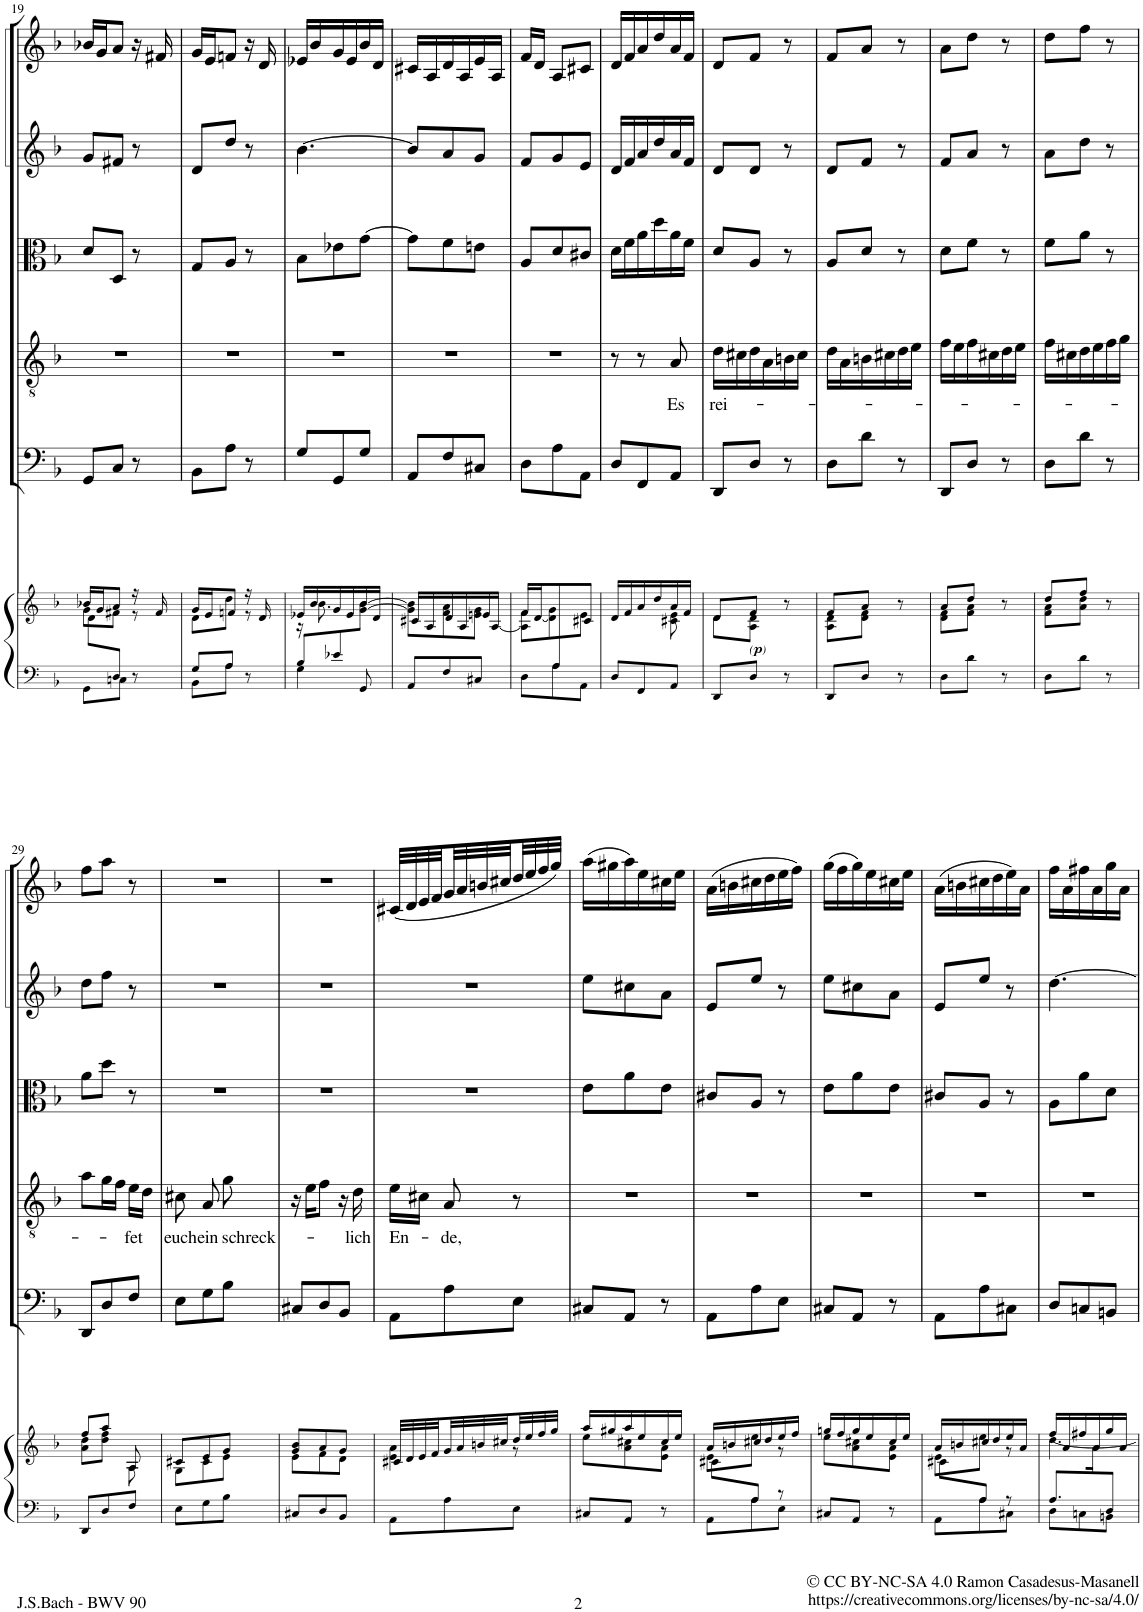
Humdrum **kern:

**kern	**kern	**dynam	**kern	**kern	**text	**kern	**kern	**kern
*part6	*part6	*part6	*part5	*part4	*part4	*part3	*part2	*part1
*staff7	*staff6	*staff6/7	*staff5	*staff4	*staff4	*staff3	*staff2	*staff1
*I"Piano reduction	*	*	*I"Continuo	*I"Tenore	*	*I"Viola	*I"Violino II	*I"Violino I
*I'Pno	*	*	*	*	*	*I'Vla	*I'Vln	*I'Vln
!!LO:PB:g=z
*clefF4	*clefG2	*	*clefF4	*clefGv2	*	*clefC3	*clefG2	*clefG2
*k[b-]	*k[b-]	*	*k[b-]	*k[b-]	*	*k[b-]	*k[b-]	*k[b-]
*M3/8	*M3/8	*	*M3/8	*M3/8	*	*M3/8	*M3/8	*M3/8
=19	=19	=19	=19	=19	=19	=19	=19	=19
*^	*^	*	*	*	*	*	*	*
*	*	*	*^	*	*	*	*	*	*	*
8ryy	8GG\L	16b-X/LL	8g\L	8d\L	.	8GG/L	4.r	.	8d/L	8g/L	16b-X/LL
.	.	16g/J	.	.	.	.	.	.	.	.	16g/J
8D/J	8Cn\J	8a/J	8f#X\J	4ryy	.	8C/J	.	.	8D/J	8f#X/J	8a/J
8r	8ryy	16r	8r	.	.	8r	.	.	8r	8r	16r
.	.	16f#/	.	.	.	.	.	.	.	.	16f#X/
*	*	*	*v	*v	*	*	*	*	*	*	*
=20	=20	=20	=20	=20	=20	=20	=20	=20	=20	=20
8G/L	8BB-\L	16g/LL	8d\L	.	8BB-\L	4.r	.	8G/L	8d/L	16g/LL
.	.	16e/J	.	.	.	.	.	.	.	16e/J
8A/J	8A\J	8fn/J	8dd\J	.	8A\J	.	.	8A/J	8dd/J	8fn/J
8r	8ryy	16r	8r	.	8r	.	.	8r	8r	16r
.	.	16d/	.	.	.	.	.	.	.	16d/
=21	=21	=21	=21	=21	=21	=21	=21	=21	=21	=21
*	*	*	*^	*	*	*	*	*	*	*
8B-/L	4G\	16e-X/LL	16r	4ryy	.	8G/L	4.r	.	8B-\L	[4.b-\	16e-X/LL
.	.	16b-/	8.b-\	.	.	.	.	.	.	.	16b-/
8e-X/	.	16g/	.	.	.	8GG/	.	.	8e-X\	.	16g/
.	.	16e-/	.	.	.	.	.	.	.	.	16e-/
8ryy	8GG/	16b-/	8ryy	[>8g\ [>8b-\J	.	8G/J	.	.	[8g\J	.	16b-/
.	.	16d/JJ	.	.	.	.	.	.	.	.	16d/JJ
*v	*v	*	*	*	*	*	*	*	*	*	*
*	*	*v	*v	*	*	*	*	*	*	*
=22	=22	=22	=22	=22	=22	=22	=22	=22	=22
8AA/L	16c#X/LL	8g\] 8b-\]L	.	8AA/L	4.r	.	8g\L]	8b-/L]	16c#X/LL
.	16A/	.	.	.	.	.	.	.	16A/
8F/	16d/	8f\ 8a\	.	8F/	.	.	8f\	8a/	16d/
.	16A/	.	.	.	.	.	.	.	16A/
8C#X/J	16e/	8en\ 8g\J	.	8C#X/J	.	.	8en\J	8g/J	16e/
.	[<16A/JJ	.	.	.	.	.	.	.	16A/JJ
=23	=23	=23	=23	=23	=23	=23	=23	=23	=23
*^	*	*	*	*	*	*	*	*	*
8ryy	8D\L	16f/LL	8A\] 8f\L	.	8D\L	4.r	.	8A/L	8f/L	16f/LL
.	.	[<16d/J	.	.	.	.	.	.	.	16d/JJ
8A/	8A\	8ryy	8d\] 8g\	.	8A\	.	.	8d/	8g/	8A/L
8ryy	8AA\J	8c#X/J	8e\J	.	8AA\J	.	.	8c#X/J	8e/J	8c#X/J
*v	*v	*	*	*	*	*	*	*	*	*
=24	=24	=24	=24	=24	=24	=24	=24	=24	=24
8D/L	16d/LL	4ryy	.	8D/L	8r	.	16d\LL	16d/LL	16d/LL
.	16f/	.	.	.	.	.	16f\	16f/	16f/
8FF/	16a/	.	.	8FF/	8r	.	16a\	16a/	16a/
.	16dd/	.	.	.	.	.	16dd\	16dd/	16dd/
!	!	!	!	!	!	!LO:LY:b	!	!	!
8AA/J	16a/	8c#X\ 8e\	.	8AA/J	8A/	Es	16a\	16a/	16a/
.	16f/JJ	.	.	.	.	.	16f\JJ	16f/JJ	16f/JJ
=25	=25	=25	=25	=25	=25	=25	=25	=25	=25
!	!	!	!	!	!	!LO:LY:b	!	!	!
8DD/L	8d/L	8d\L	.	8DD/L	16d\LL	rei	8d/L	8d/L	8d/L
.	.	.	.	.	16c#X\	.	.	.	.
!	!	!	!LO:DY:b	!	!	!	!	!	!
!	!	!	!LO:DY:n=1:b	!	!	!	!	!	!
!	!	!	!LO:DY:n=2:b	!	!	!	!	!	!
8D/J	8f/J	8A\ 8d\J	other-dynamics p other-dynamics	8D/J	16d\	.	8A/J	8d/J	8f/J
.	.	.	.	.	16A\	.	.	.	.
8r	8r	8ryy	.	8r	16Bn\	.	8r	8r	8r
.	.	.	.	.	16c#\JJ	.	.	.	.
=26	=26	=26	=26	=26	=26	=26	=26	=26	=26
8DD/L	8f/L	8A\ 8d\L	.	8D\L	16d\LL	.	8A/L	8d/L	8f/L
.	.	.	.	.	16A\	.	.	.	.
8D/J	8a/J	8d\ 8f\J	.	8d\J	16Bn\	.	8d/J	8f/J	8a/J
.	.	.	.	.	16c#X\	.	.	.	.
8r	8r	8ryy	.	8r	16d\	.	8r	8r	8r
.	.	.	.	.	16e\JJ	.	.	.	.
=27	=27	=27	=27	=27	=27	=27	=27	=27	=27
8D\L	8a/L	8d\ 8f\L	.	8DD/L	16f\LL	.	8d\L	8f/L	8a\L
.	.	.	.	.	16e\	.	.	.	.
8d\J	8dd/J	8f\ 8a\J	.	8D/J	16f\	.	8f\J	8a/J	8dd\J
.	.	.	.	.	16c#X\	.	.	.	.
8r	8r	8ryy	.	8r	16d\	.	8r	8r	8r
.	.	.	.	.	16e\JJ	.	.	.	.
=28	=28	=28	=28	=28	=28	=28	=28	=28	=28
8D\L	8dd/L	8f\ 8a\L	.	8D\L	16f\LL	.	8f\L	8a\L	8dd\L
.	.	.	.	.	16c#X\	.	.	.	.
8d\J	8ff/J	8a\ 8dd\J	.	8d\J	16d\	.	8a\J	8dd\J	8ff\J
.	.	.	.	.	16e\	.	.	.	.
8r	8r	8ryy	.	8r	16f\	.	8r	8r	8r
.	.	.	.	.	16g\JJ	.	.	.	.
!!LO:LB:g=z
=29	=29	=29	=29	=29	=29	=29	=29	=29	=29
8DD/L	8ff/L	8a\ 8dd\L	.	8DD/L	8a\L	.	8a\L	8dd\L	8ff\L
8D/	8aa/J	8dd\ 8ff\J	.	8D/	16g\L	.	8dd\J	8ff\J	8aa\J
.	.	.	.	.	16f\JJ	.	.	.	.
!	!	!	!	!	!	!LO:LY:b	!	!	!
8F/J	8A/	8A\	.	8F/J	16e\LL	fet	8r	8r	8r
.	.	.	.	.	16d\JJ	.	.	.	.
=30	=30	=30	=30	=30	=30	=30	=30	=30	=30
!	!	!	!	!	!	!LO:LY:b	!	!	!
8E\L	8c#X/L	8G\L	.	8E\L	8c#X\	euch	4.r	4.r	4.r
!	!	!	!	!	!	!LO:LY:b	!	!	!
8G\	8e/	8c#\	.	8G\	8A/	ein	.	.	.
!	!	!	!	!	!	!LO:LY:b	!	!	!
8B-\J	8g/J	8e\J	.	8B-\J	8g\	schreck-	.	.	.
=31	=31	=31	=31	=31	=31	=31	=31	=31	=31
8C#X/L	8g/ 8b-/L	8e\L	.	8C#X/L	16r	.	4.r	4.r	4.r
.	.	.	.	.	16e\KL	.	.	.	.
8D/	8a/	8f\	.	8D/	8f\J	.	.	.	.
8BB-/J	8g/J	8d\J	.	8BB-/J	16r	.	.	.	.
!	!	!	!	!	!	!LO:LY:b	!	!	!
.	.	.	.	.	16d\	-lich	.	.	.
=32	=32	=32	=32	=32	=32	=32	=32	=32	=32
!	!	!	!	!	!	!LO:LY:b	!	!	!
8AA\L	32c#X/LLL	4e\ 4a\	.	8AA\L	16e\LL	En-	4.r	4.r	(32c#X/LLL
.	32d/	.	.	.	.	.	.	.	32d/
.	32e/	.	.	.	16c#X\JJ	.	.	.	32e/
.	32f/	.	.	.	.	.	.	.	32f/
!	!	!	!	!	!	!LO:LY:b	!	!	!
8A\	32g/	.	.	8A\	8A/	-de,	.	.	32g/
.	32a/	.	.	.	.	.	.	.	32a/
.	32bn/	.	.	.	.	.	.	.	32bn/
.	32cc#X/	.	.	.	.	.	.	.	32cc#X/
8E\J	32dd/	8r	.	8E\J	8r	.	.	.	32dd/
.	32ee/	.	.	.	.	.	.	.	32ee/
.	32ff/	.	.	.	.	.	.	.	32ff/
.	32gg/JJJ	.	.	.	.	.	.	.	32gg/JJJ)
=33	=33	=33	=33	=33	=33	=33	=33	=33	=33
8C#X/L	16aa/LL	8ee\L	.	8C#X/L	4.r	.	8e\L	8ee\L	(16aa\LL
.	16gg#X/	.	.	.	.	.	.	.	16gg#X\
8AA/J	16aa/	8a\ 8cc#X\	.	8AA/J	.	.	8a\	8cc#X\	16aa\)
.	16ee/	.	.	.	.	.	.	.	16ee\
8r	16cc#/	8e\ 8a\J	.	8r	.	.	8e\J	8a\J	16cc#X\
.	16ee/JJ	.	.	.	.	.	.	.	16ee\JJ
=34	=34	=34	=34	=34	=34	=34	=34	=34	=34
*^	*	*^	*	*	*	*	*	*	*
8ryy	8AA\L	16a/LL	8e\L	8c#X\L	.	8AA\L	4.r	.	8c#X/L	8e/L	(16a\LL
.	.	16bn/	.	.	.	.	.	.	.	.	16bn\
8A/J	8A\	16cc#X/	8ee\J	4ryy	.	8A\	.	.	8A/J	8ee/J	16cc#X\
.	.	16dd/	.	.	.	.	.	.	.	.	16dd\
8r	8E\J	16ee/	8r	.	.	8E\J	.	.	8r	8r	16ee\
.	.	16ff/JJ	.	.	.	.	.	.	.	.	16ff\JJ)
*v	*v	*	*	*	*	*	*	*	*	*	*
*	*	*v	*v	*	*	*	*	*	*	*
=35	=35	=35	=35	=35	=35	=35	=35	=35	=35
8C#X/L	16ggn/LL	8ee\L	.	8C#X/L	4.r	.	8e\L	8ee\L	(16gg\LL
.	16ff/	.	.	.	.	.	.	.	16ff\
8AA/J	16gg/	8a\ 8cc#X\	.	8AA/J	.	.	8a\	8cc#X\	16gg\)
.	16ee/	.	.	.	.	.	.	.	16ee\
8r	16cc#/	8e\ 8a\J	.	8r	.	.	8e\J	8a\J	16cc#X\
.	16ee/JJ	.	.	.	.	.	.	.	16ee\JJ
=36	=36	=36	=36	=36	=36	=36	=36	=36	=36
*^	*	*^	*	*	*	*	*	*	*
8ryy	8AA\L	16a/LL	8e\L	8c#X\L	.	8AA\L	4.r	.	8c#X/L	8e/L	(16a\LL
.	.	16bn/	.	.	.	.	.	.	.	.	16bn\
8A/J	8A\	16cc#X/	8ee\J	4ryy	.	8A\	.	.	8A/J	8ee/J	16cc#X\
.	.	16dd/	.	.	.	.	.	.	.	.	16dd\
8r	8C#X\J	16ee/	8r	.	.	8C#X\J	.	.	8r	8r	16ee\)
.	.	16a/JJ	.	.	.	.	.	.	.	.	16a\JJ
=37	=37	=37	=37	=37	=37	=37	=37	=37	=37	=37	=37
8.A/L	8D\L	16ff/LL	[4.dd\	8.ryy	.	8D/L	4.r	.	8A\L	[4.dd\	16ff\LL
.	.	16a/	.	.	.	.	.	.	.	.	16a\
.	8Cn\	16ff#X/	.	.	.	8Cn/	.	.	8a\	.	16ff#X\
16ryy	.	16a/	.	16a\K	.	.	.	.	.	.	16a\
8D/J	8BBn\J	16gg/	.	8ryy	.	8BBn/J	.	.	8d\J	.	16gg\
.	.	16a/JJ	.	.	.	.	.	.	.	.	16a\JJ
*v	*v	*	*	*	*	*	*	*	*	*	*
*	*v	*v	*v	*	*	*	*	*	*	*
=	=	=	=	=	=	=	=	=
*-	*-	*-	*-	*-	*-	*-	*-	*-
